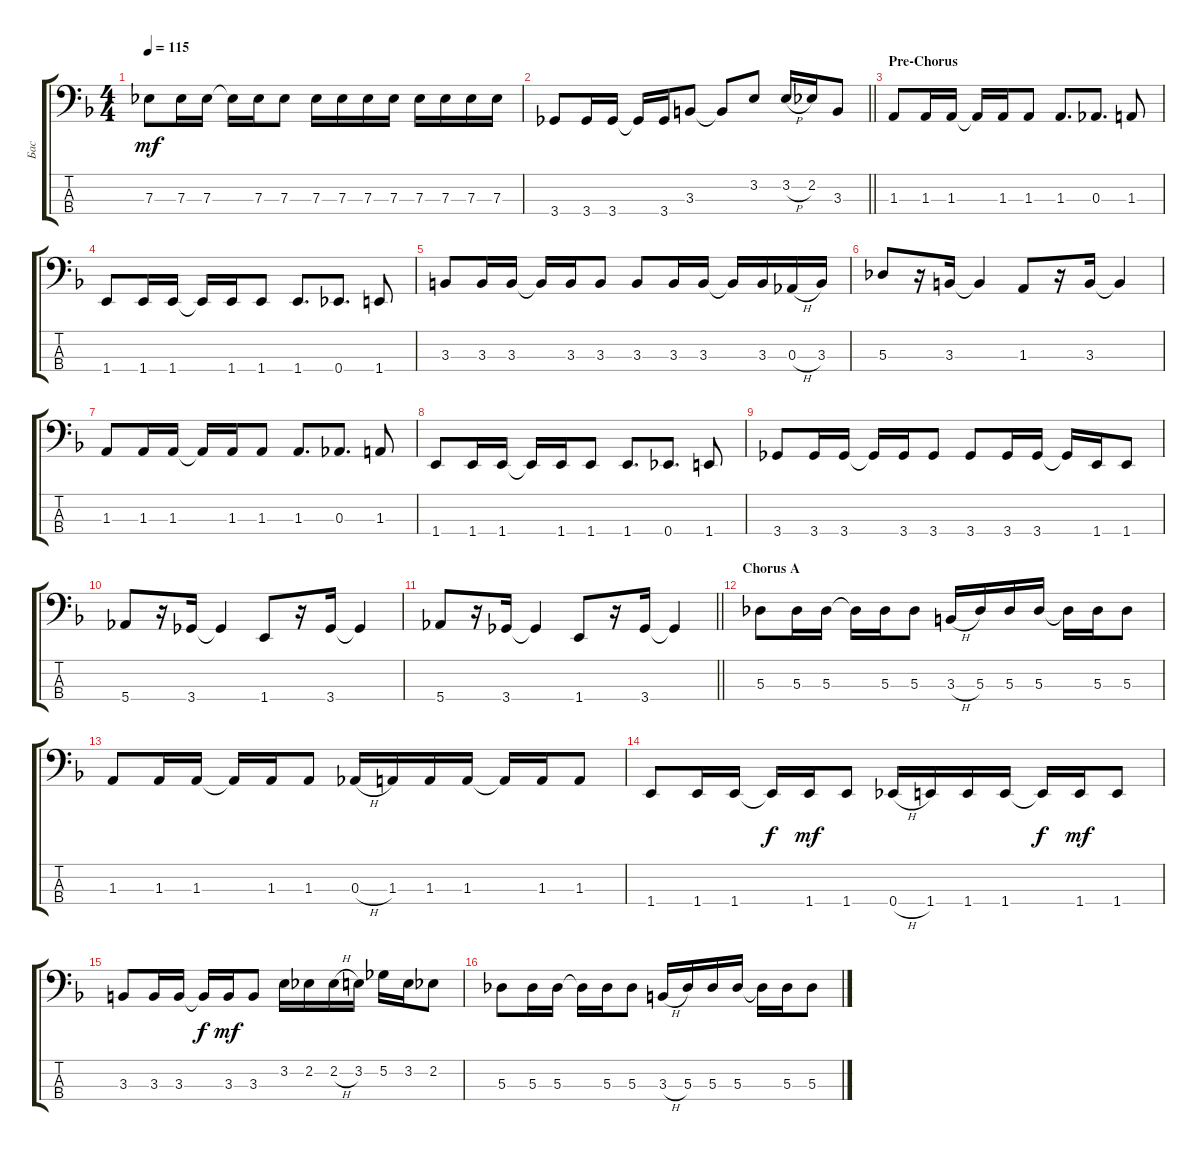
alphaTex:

\track ("Бас" "Бас") {instrument electricbassfinger}
\staff {score tabs}
\tuning (Gb2 Db2 Ab1 Eb1) {hide}
\ts (4 4)
\tempo 115
\clef f4
\ks dminor
7.3.8{dy mf} 7.3.16 7.3.16 7.3{t}.16 7.3.16 7.3.8 7.3.16 7.3.16 7.3.16 7.3.16 7.3.16 7.3.16 7.3.16 7.3.16 |
\barLineRight lightlight
3.4.8 3.4.16 3.4.16 3.4{t}.16 3.4.16 3.3.8 3.3{t}.8 3.2.8 3.2{h}.16 2.2.16 3.3.8 |
\section ("" "Pre-Chorus")
1.3.8 1.3.16 1.3.16 1.3{t}.16 1.3.16 1.3.8 1.3.8{d} 0.3.8{d} 1.3.8 |
1.4.8 1.4.16 1.4.16 1.4{t}.16 1.4.16 1.4.8 1.4.8{d} 0.4.8{d} 1.4.8 |
3.3.8 3.3.16 3.3.16 3.3{t}.16 3.3.16 3.3.8 3.3.8 3.3.16 3.3.16 3.3{t}.16 3.3.16 0.3{h}.16 3.3.16 |
5.3.8 r.16 3.3.16 3.3{t}.4 1.3.8 r.16 3.3.16 3.3{t}.4 |
1.3.8 1.3.16 1.3.16 1.3{t}.16 1.3.16 1.3.8 1.3.8{d} 0.3.8{d} 1.3.8 |
1.4.8 1.4.16 1.4.16 1.4{t}.16 1.4.16 1.4.8 1.4.8{d} 0.4.8{d} 1.4.8 |
3.4.8 3.4.16 3.4.16 3.4{t}.16 3.4.16 3.4.8 3.4.8 3.4.16 3.4.16 3.4{t}.16 1.4.16 1.4.8 |
5.4.8 r.16 3.4.16 3.4{t}.4 1.4.8 r.16 3.4.16 3.4{t}.4 |
\barLineRight lightlight
5.4.8 r.16 3.4.16 3.4{t}.4 1.4.8 r.16 3.4.16 3.4{t}.4 |
\section ("" "Chorus A")
5.3.8 5.3.16 5.3.16 5.3{t}.16 5.3.16 5.3.8 3.3{h}.16 5.3.16 5.3.16 5.3.16 5.3{t}.16 5.3.16 5.3.8 |
1.3.8 1.3.16 1.3.16 1.3{t}.16 1.3.16 1.3.8 0.3{h}.16 1.3.16 1.3.16 1.3.16 1.3{t}.16 1.3.16 1.3.8 |
1.4.8 1.4.16 1.4.16 1.4{t}.16{dy f} 1.4.16{dy mf} 1.4.8 0.4{h}.16 1.4.16 1.4.16 1.4.16 1.4{t}.16{dy f} 1.4.16{dy mf} 1.4.8 |
3.3.8 3.3.16 3.3.16 3.3{t}.16{dy f} 3.3.16{dy mf} 3.3.8 3.2.16 2.2.16 2.2{h}.16 3.2.16 5.2.16 3.2.16 2.2.8 |
5.3.8 5.3.16 5.3.16 5.3{t}.16 5.3.16 5.3.8 3.3{h}.16 5.3.16 5.3.16 5.3.16 5.3{t}.16 5.3.16 5.3.8
